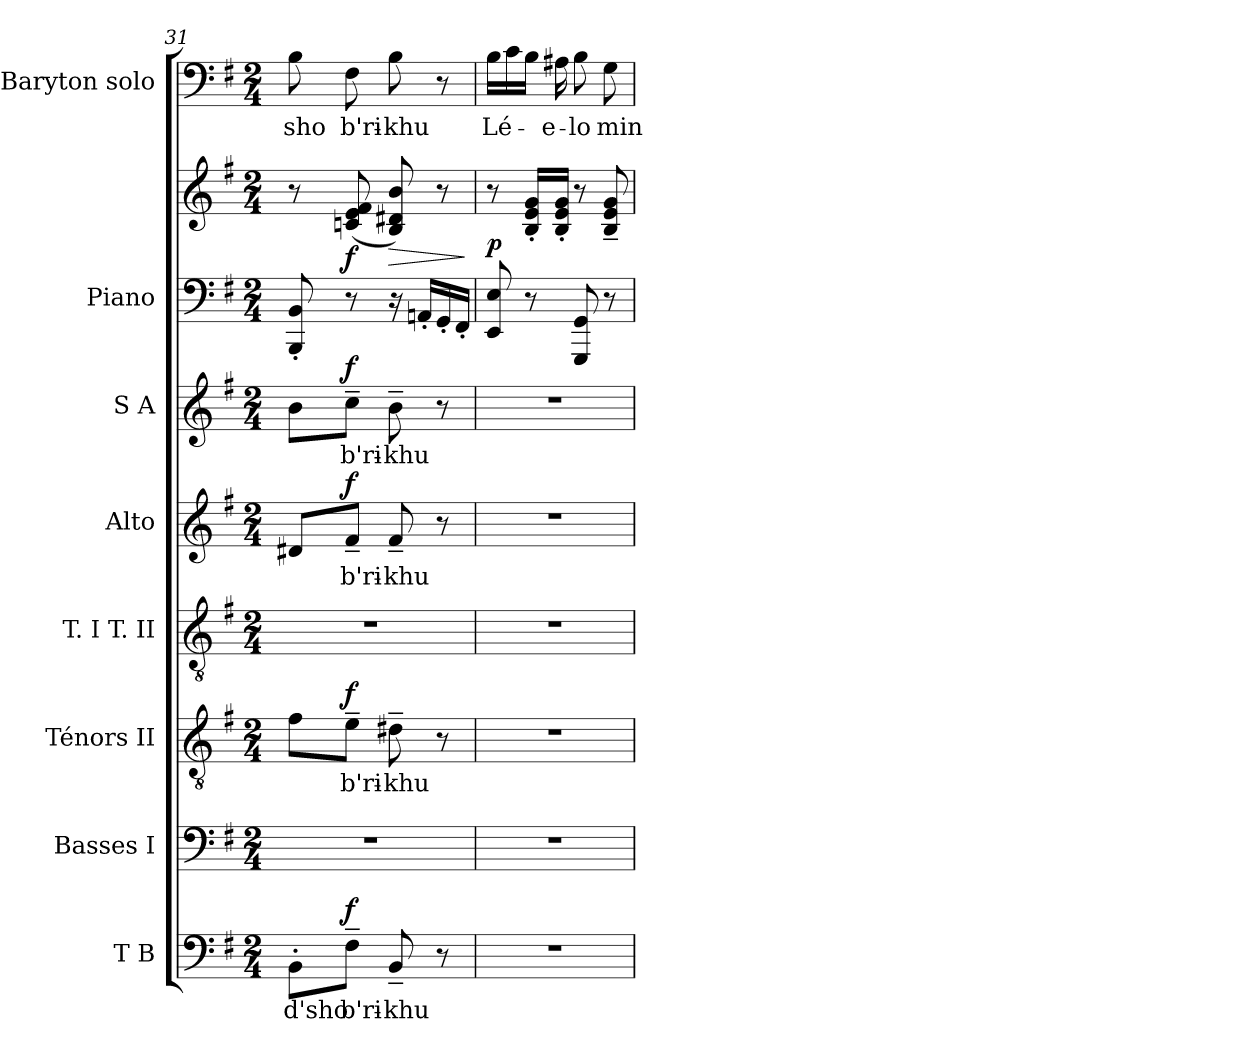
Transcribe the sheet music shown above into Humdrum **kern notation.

**kern	**text	**dynam	**kern	**kern	**text	**dynam	**kern	**kern	**text	**dynam	**kern	**text	**dynam	**kern	**kern	**dynam	**kern	**text
*part8	*part8	*part8	*part7	*part6	*part6	*part6	*part5	*part4	*part4	*part4	*part3	*part3	*part3	*part2	*part2	*part2	*part1	*part1
*staff9	*staff9	*staff9	*staff8	*staff7	*staff7	*staff7	*staff6	*staff5	*staff5	*staff5	*staff4	*staff4	*staff4	*staff3	*staff2	*staff2/3	*staff1	*staff1
*I"T B	*	*	*I"Basses I	*I"Ténors II	*	*	*I"T. I T. II	*I"Alto	*	*	*I"S A	*	*	*I"Piano	*	*	*I"Baryton solo	*
*I'B. 2	*	*	*I'B. 1	*I'T. 2	*	*	*I'T. 1	*I'A.	*	*	*I'S.	*	*	*I'P.	*	*	*I'Bar.	*
*clefF4	*	*	*clefF4	*clefGv2	*	*	*clefGv2	*clefG2	*	*	*clefG2	*	*	*clefF4	*clefG2	*	*clefF4	*
*	*	*	*	*ITrd7c12	*	*	*ITrd7c12	*	*	*	*	*	*	*	*	*	*	*
*k[f#]	*	*	*k[f#]	*k[f#]	*	*	*k[f#]	*k[f#]	*	*	*k[f#]	*	*	*k[f#]	*k[f#]	*	*k[f#]	*
*e:	*	*	*e:	*e:	*	*	*e:	*e:	*	*	*e:	*	*	*e:	*e:	*	*e:	*
*M2/4	*	*	*M2/4	*M2/4	*	*	*M2/4	*M2/4	*	*	*M2/4	*	*	*M2/4	*M2/4	*	*M2/4	*
=31	=31	=31	=31	=31	=31	=31	=31	=31	=31	=31	=31	=31	=31	=31	=31	=31	=31	=31
!	!LO:LY:b:color=#000000	!	!LO:N:vis=1	!	!	!	!LO:N:vis=1	!	!	!	!	!	!	!	!	!	!	!
!	!	!	!	!	!	!	!	!	!	!	!	!	!	!	!	!	!	!LO:LY:b:color=#000000
8BB'i\L	-d'sho	.	2r	8F#i\L	.	.	2r	8d#Xi/L	.	.	8bi\L	.	.	8BBBi/' 8BBi'	8r	.	8Bi\	-sho
!	!LO:LY:b:color=#000000	!	!	!	!	!	!	!	!	!	!	!	!	!	!	!	!	!
!	!	!	!	!	!LO:LY:b:color=#000000	!	!	!	!	!	!	!	!	!	!	!	!	!
!	!	!	!	!	!	!	!	!	!LO:LY:b:color=#000000	!	!	!	!	!	!	!	!	!
!	!	!	!	!	!	!	!	!	!	!	!	!LO:LY:b:color=#000000	!	!	!	!	!	!
!	!	!	!	!	!	!	!	!	!	!	!	!	!	!	!	!	!	!LO:LY:b:color=#000000
8F#~i\J	b'ri-	f	.	8E~i\J	b'ri-	f	.	8f#~i/J	b'ri-	f	8cc~i\J	b'ri-	f	8r	(8cni/ 8ei 8f#i	f	8F#i\	b'ri-
!	!LO:LY:b:color=#000000	!	!	!	!	!	!	!	!	!	!	!	!	!	!	!	!	!
!	!	!	!	!	!LO:LY:b:color=#000000	!	!	!	!	!	!	!	!	!	!	!	!	!
!	!	!	!	!	!	!	!	!	!LO:LY:b:color=#000000	!	!	!	!	!	!	!	!	!
!	!	!	!	!	!	!	!	!	!	!	!	!LO:LY:b:color=#000000	!	!	!	!LO:HP:b	!	!
!	!	!	!	!	!	!	!	!	!	!	!	!	!	!	!	!	!	!LO:LY:b:color=#000000
8BB~i/	-khu	.	.	8D#X~i\	-khu	.	.	8f#~i/	-khu	.	8b~i\	-khu	.	16r	8Bi/ 8d#Xi 8bi)	>	8Bi\	-khu
.	.	.	.	.	.	.	.	.	.	.	.	.	.	16AAn'i/LL	.	.	.	.
8r	.	.	.	8r	.	.	.	8r	.	.	8r	.	.	16GG'i/	8r	.	8r	.
.	.	.	.	.	.	.	.	.	.	.	.	.	.	16FF#'i/JJ	.	.	.	.
.	.	.	.	.	.	.	.	.	.	.	.	.	.	.	.	]	.	.
!!LO:LB:g=z
=32	=32	=32	=32	=32	=32	=32	=32	=32	=32	=32	=32	=32	=32	=32	=32	=32	=32	=32
!LO:N:vis=1	!	!	!LO:N:vis=1	!LO:N:vis=1	!	!	!LO:N:vis=1	!LO:N:vis=1	!	!	!LO:N:vis=1	!	!	!	!	!	!	!
!	!	!	!	!	!	!	!	!	!	!	!	!	!	!	!	!	!	!LO:LY:b:color=#000000
2r	.	.	2r	2r	.	.	2r	2r	.	.	2r	.	.	8EEi/ 8Ei	8r	p	16Bi\LL	Lé-
.	.	.	.	.	.	.	.	.	.	.	.	.	.	.	.	.	16ci\	.
.	.	.	.	.	.	.	.	.	.	.	.	.	.	8r	16Bi/' 16ei' 16gi'LL	.	16Bi\JJ	.
!	!	!	!	!	!	!	!	!	!	!	!	!	!	!	!	!	!	!LO:LY:b:color=#000000
.	.	.	.	.	.	.	.	.	.	.	.	.	.	.	16Bi/' 16ei' 16gi'JJ	.	16A#Xi\	-e-
!	!	!	!	!	!	!	!	!	!	!	!	!	!	!	!	!	!	!LO:LY:b:color=#000000
.	.	.	.	.	.	.	.	.	.	.	.	.	.	8GGGi/ 8GGi	8r	.	8Bi\	-lo
!	!	!	!	!	!	!	!	!	!	!	!	!	!	!	!	!	!	!LO:LY:b:color=#000000
.	.	.	.	.	.	.	.	.	.	.	.	.	.	8r	8Bi/~ 8ei~ 8gi~	.	8Gi\	min
=	=	=	=	=	=	=	=	=	=	=	=	=	=	=	=	=	=	=
*-	*-	*-	*-	*-	*-	*-	*-	*-	*-	*-	*-	*-	*-	*-	*-	*-	*-	*-
